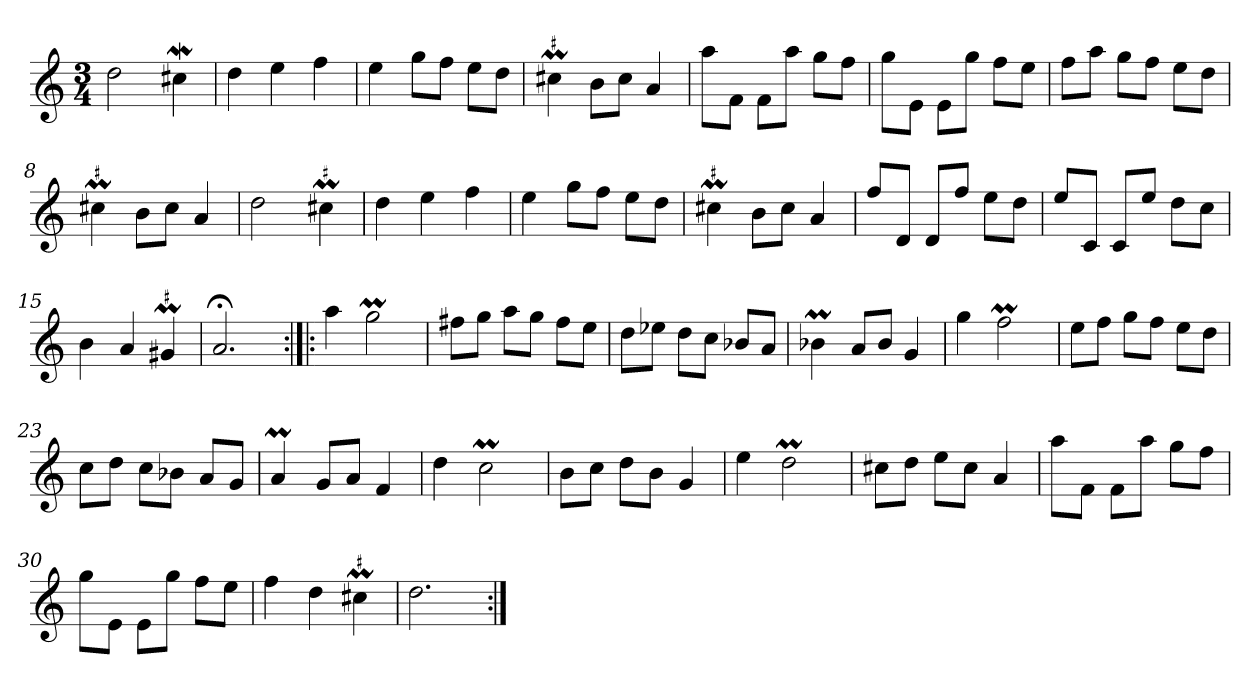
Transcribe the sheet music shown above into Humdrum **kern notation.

**kern
*part1
*staff1
*clefG2
*k[]
*D:dor
*M3/4
*MM120
=1
2dd
4cc#XW
=2
4dd
4ee
4ff
=3
4ee
8gg\L
8ff\J
8ee\L
8dd\J
=4
!LO:MOR:acc=#
4cc#XM
8b\L
8cc#\J
4a
=5
8aa\L
8f\J
8f\L
8aa\J
8gg\L
8ff\J
=6
8gg\L
8e\J
8e\L
8gg\J
8ff\L
8ee\J
=7
8ff\L
8aa\J
8gg\L
8ff\J
8ee\L
8dd\J
=8
!LO:MOR:acc=#
4cc#XM
8b\L
8cc#\J
4a
=9
2dd
!LO:MOR:acc=#
4cc#XM
=10
4dd
4ee
4ff
=11
4ee
8gg\L
8ff\J
8ee\L
8dd\J
=12
!LO:MOR:acc=#
4cc#XM
8b\L
8cc#\J
4a
=13
8ff/L
8d/J
8d/L
8ff/J
8ee\L
8dd\J
=14
8ee/L
8c/J
8c/L
8ee/J
8dd\L
8cc\J
=15
4b
4a
!LO:MOR:acc=#
4g#XM
=16
2.a;<
=17:|!|:
4aa
2ggM
=18
8ff#X\L
8gg\J
8aa\L
8gg\J
8ff#\L
8ee\J
=19
8dd\L
8ee-X\J
8dd\L
8cc\J
8b-X/L
8a/J
=20
4b-XM
8a/L
8b-/J
4g
=21
4gg
2ffM
=22
8ee\L
8ff\J
8gg\L
8ff\J
8ee\L
8dd\J
=23
8cc\L
8dd\J
8cc\L
8b-X\J
8a/L
8g/J
=24
4aM
8g/L
8a/J
4f
=25
4dd
2ccM
=26
8b\L
8cc\J
8dd\L
8b\J
4g
=27
4ee
2ddM
=28
8cc#X\L
8dd\J
8ee\L
8cc#\J
4a
=29
8aa\L
8f\J
8f\L
8aa\J
8gg\L
8ff\J
=30
8gg\L
8e\J
8e\L
8gg\J
8ff\L
8ee\J
=31
4ff
4dd
!LO:MOR:acc=#
4cc#XM
=32
2.dd
=:|!
*-
